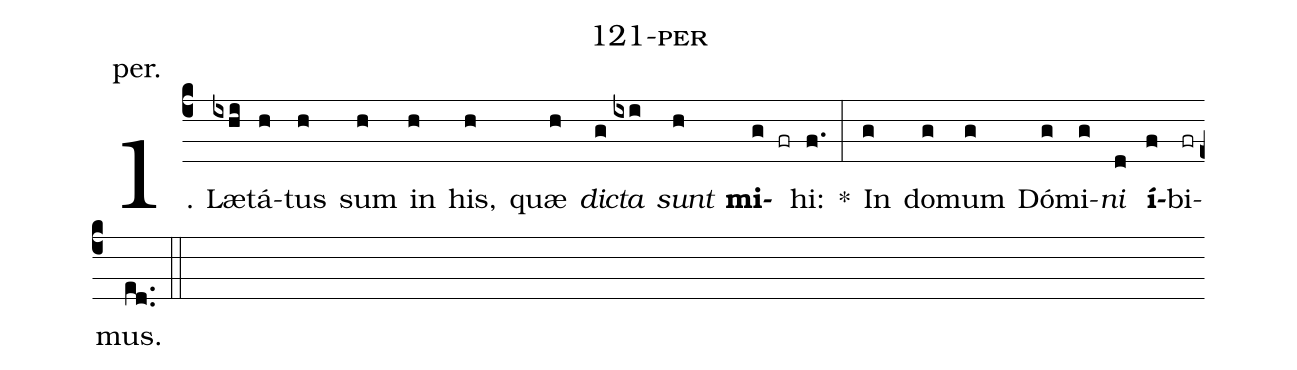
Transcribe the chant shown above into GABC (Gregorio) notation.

name: 121-per;
annotation: per.;
%%
(c4)1. Læ(ixhi)tá(h)tus(h) sum(h) in(h) his,(h) quæ(h) <i>dic</i>(g)<i>ta</i>(ixi) <i>sunt</i>(h) <b>mi</b>(g fr)hi:(f.) *(:) In(g) do(g)mum(g) Dó(g)mi(g)<i>ni</i>(d) <b>í</b>(f)bi(fr)mus.(ed..) (::)
